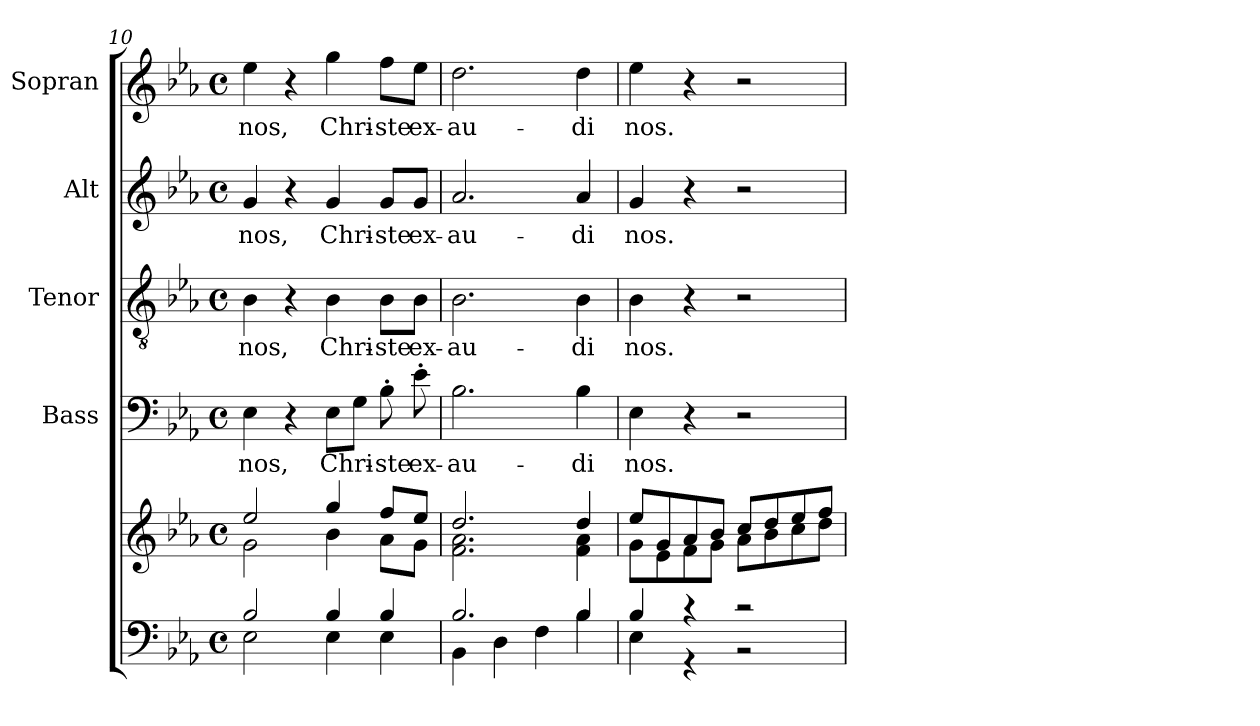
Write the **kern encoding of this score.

**kern	**kern	**kern	**text	**kern	**text	**kern	**text	**kern	**text
*part5	*part5	*part4	*part4	*part3	*part3	*part2	*part2	*part1	*part1
*staff6	*staff5	*staff4	*staff4	*staff3	*staff3	*staff2	*staff2	*staff1	*staff1
*	*	*I"Bass	*	*I"Tenor	*	*I"Alt	*	*I"Sopran	*
*	*	*I'B.	*	*I'T.	*	*I'A.	*	*I'S.	*
*clefF4	*clefG2	*clefF4	*	*clefGv2	*	*clefG2	*	*clefG2	*
*k[b-e-a-]	*k[b-e-a-]	*k[b-e-a-]	*	*k[b-e-a-]	*	*k[b-e-a-]	*	*k[b-e-a-]	*
*E-:	*E-:	*E-:	*	*E-:	*	*E-:	*	*E-:	*
*M4/4	*M4/4	*M4/4	*	*M4/4	*	*M4/4	*	*M4/4	*
*met(c)	*met(c)	*met(c)	*	*met(c)	*	*met(c)	*	*met(c)	*
=10	=10	=10	=10	=10	=10	=10	=10	=10	=10
*^	*^	*	*	*	*	*	*	*	*
!	!	!	!	!	!LO:LY:b	!	!LO:LY:b	!	!LO:LY:b	!	!LO:LY:b
2B-/	2E-\	2ee-/	2g\	4E-\	nos,	4B-\	nos,	4g/	nos,	4ee-\	nos,
.	.	.	.	4r	.	4r	.	4r	.	4r	.
!	!	!	!	!	!LO:LY:b	!	!LO:LY:b	!	!LO:LY:b	!	!LO:LY:b
4B-/	4E-\	4gg/	4b-\	8E-\L	Chri-	4B-\	Chri-	4g/	Chri-	4gg\	Chri-
.	.	.	.	8G\J	.	.	.	.	.	.	.
!	!	!	!	!	!LO:LY:b	!	!LO:LY:b	!	!LO:LY:b	!	!LO:LY:b
4B-/	4E-\	8ff/L	8a-\L	8B-'>\	-ste	8B-\L	-ste	8g/L	-ste	8ff\L	-ste
!	!	!	!	!	!LO:LY:b	!	!LO:LY:b	!	!LO:LY:b	!	!LO:LY:b
.	.	8ee-/J	8g\J	8e-'>\	ex-	8B-\J	ex-	8g/J	ex-	8ee-\J	ex-
=11	=11	=11	=11	=11	=11	=11	=11	=11	=11	=11	=11
!	!	!	!	!	!LO:LY:b	!	!LO:LY:b	!	!LO:LY:b	!	!LO:LY:b
2.B-/	4BB-\	2.dd/	2.f\ 2.a-\	2.B-\	-au-	2.B-\	-au-	2.a-/	-au-	2.dd\	-au-
.	4D\	.	.	.	.	.	.	.	.	.	.
.	4F\	.	.	.	.	.	.	.	.	.	.
!	!	!	!	!	!LO:LY:b	!	!LO:LY:b	!	!LO:LY:b	!	!LO:LY:b
4B-/	4B-\	4dd/	4f\ 4a-\	4B-\	-di	4B-\	-di	4a-/	-di	4dd\	-di
=12	=12	=12	=12	=12	=12	=12	=12	=12	=12	=12	=12
!	!	!	!	!	!LO:LY:b	!	!LO:LY:b	!	!LO:LY:b	!	!LO:LY:b
4B-/	4E-\	8ee-/L	8g\L	4E-\	nos.	4B-\	nos.	4g/	nos.	4ee-\	nos.
.	.	8g/	8e-\	.	.	.	.	.	.	.	.
4r	4r	8a-/	8f\	4r	.	4r	.	4r	.	4r	.
.	.	8b-/J	8g\J	.	.	.	.	.	.	.	.
2r	2r	8cc/L	8a-\L	2r	.	2r	.	2r	.	2r	.
.	.	8dd/	8b-\	.	.	.	.	.	.	.	.
.	.	8ee-/	8cc\	.	.	.	.	.	.	.	.
.	.	8ff/J	8dd\J	.	.	.	.	.	.	.	.
*v	*v	*	*	*	*	*	*	*	*	*	*
*	*v	*v	*	*	*	*	*	*	*	*
=	=	=	=	=	=	=	=	=	=
*-	*-	*-	*-	*-	*-	*-	*-	*-	*-
